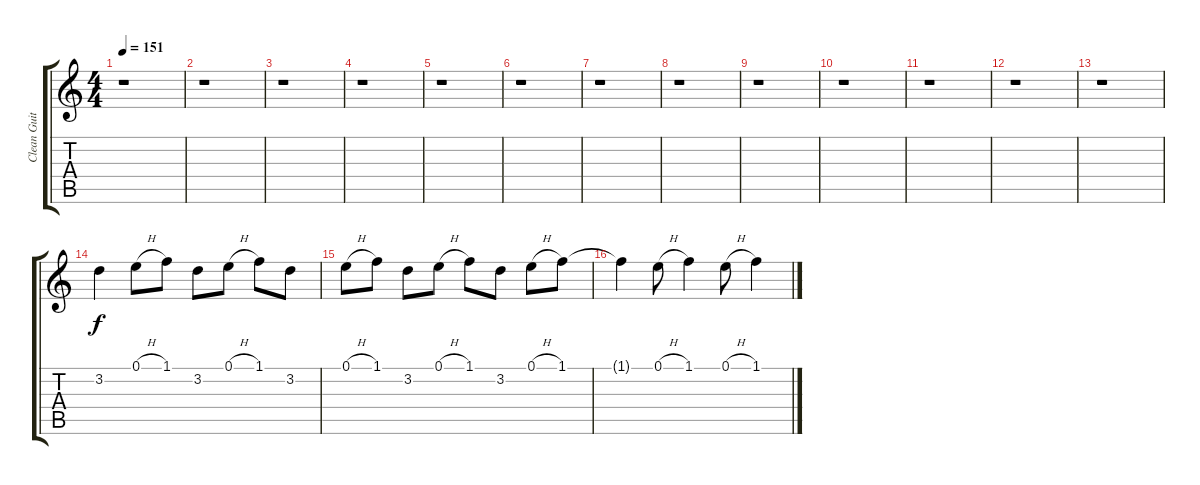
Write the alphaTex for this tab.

\track ("Clean Guitar" "Clean Guit") {instrument electricguitarclean}
\staff {score tabs}
\tuning (E4 B3 G3 D3 A2 E2) {hide}
\ts (4 4)
\tempo 151
\clef g2
\ks c
r.1{dy f} |
r.1 |
r.1 |
r.1 |
r.1 |
r.1 |
r.1 |
r.1 |
r.1 |
r.1 |
r.1 |
r.1 |
r.1 |
3.2.4 0.1{h}.8 1.1.8 3.2.8 0.1{h}.8 1.1.8 3.2.8 |
0.1{h}.8 1.1.8 3.2.8 0.1{h}.8 1.1.8 3.2.8 0.1{h}.8 1.1.8 |
1.1{t}.4 0.1{h}.8 1.1.4 0.1{h}.8 1.1.4
